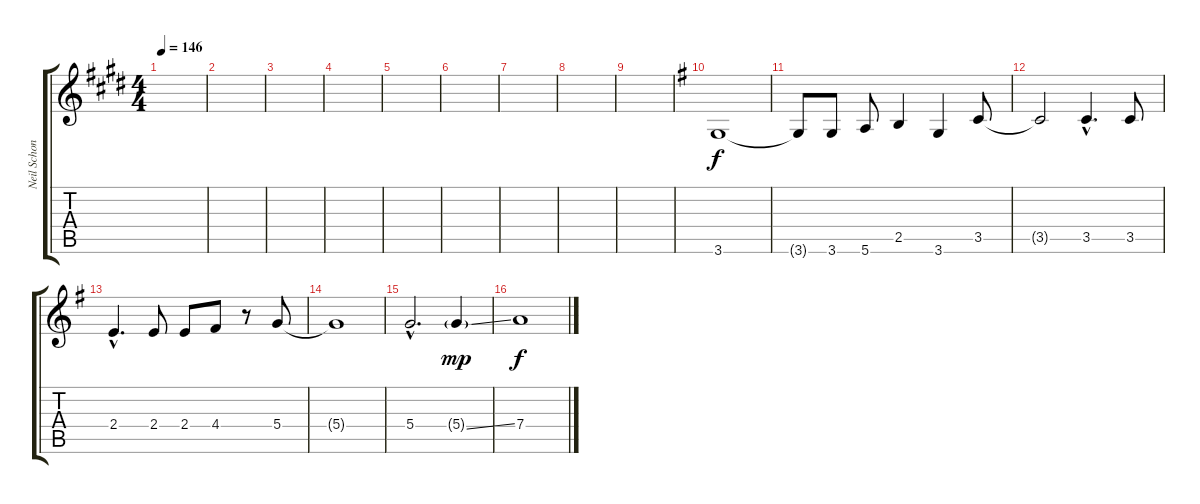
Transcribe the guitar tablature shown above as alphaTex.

\track ("Neil Schon" "Neil Schon") {instrument distortionguitar}
\staff {score tabs}
\tuning (E4 B3 G3 D3 A2 E2) {hide}
\ts (4 4)
\tempo 146
\clef g2
\ks e
|
|
|
|
|
|
|
|
|
\ks g
3.6.1 |
3.6{t}.8 3.6.8 5.6.8 2.5.4 3.6.4 3.5.8 |
3.5{t}.2 3.5{hac}.4{d} 3.5.8 |
2.4{hac}.4{d} 2.4.8 2.4.8 4.4.8 r.8 5.4.8 |
5.4{t}.1 |
5.4{hac}.2{d} 5.4{ss g}.4{dy mp} |
7.4.1{dy f}
